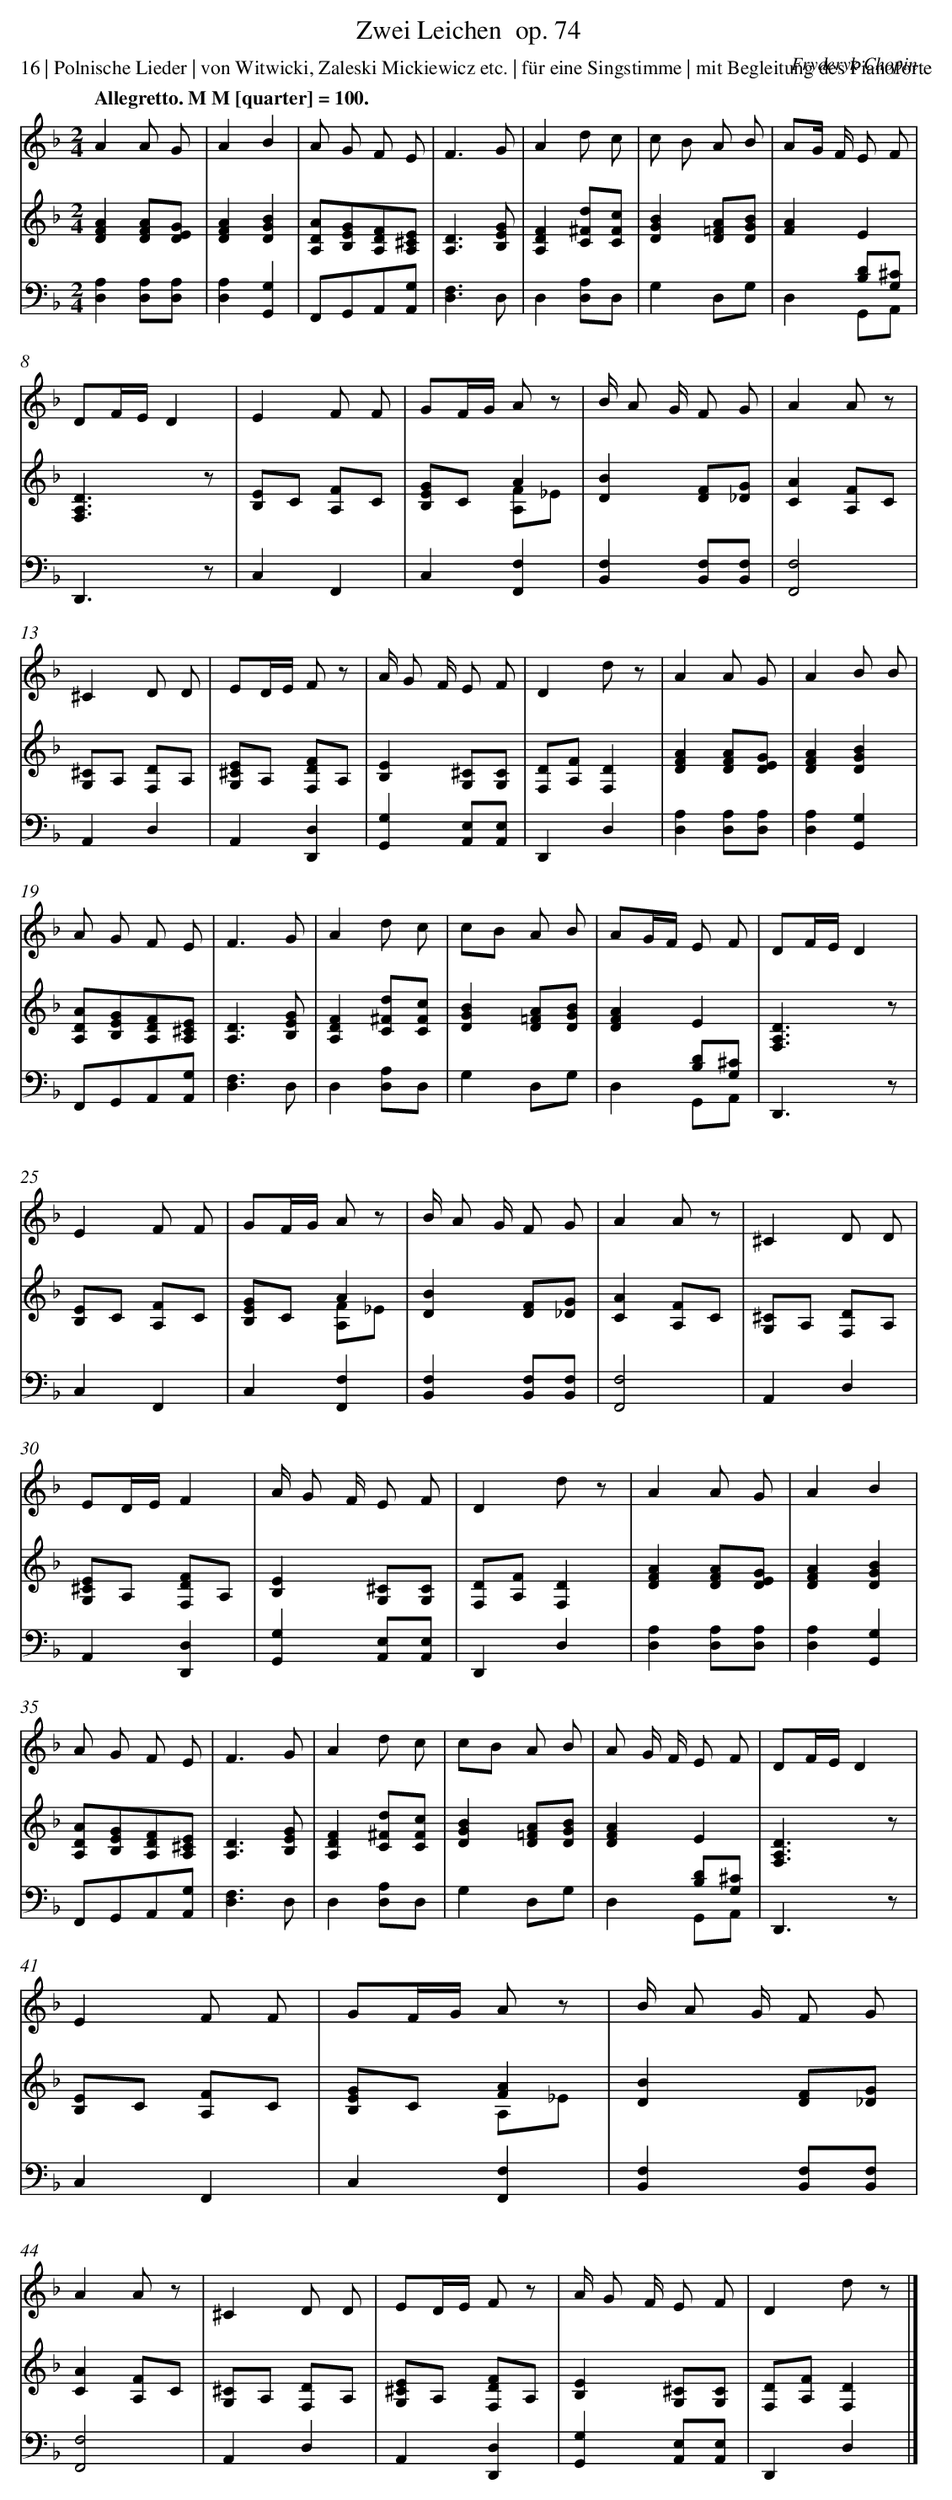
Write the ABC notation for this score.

X:1
T: Zwei Leichen	 op. 74
C: Fryderyk Chopin
L: 1/8
M: 2/4
P: 16 | Polnische Lieder | von Witwicki, Zaleski Mickiewicz etc. | für eine Singstimme | mit Begleitung des Pianoforte
Q: "Allegretto. M M [quarter] = 100."
V: 1 clef=treble
V: 2 clef=treble
V: 3 clef=bass
K: F
[V:1] A2A G |
[V:2] [A2F2D2][AFD][GED] |
[V:3] [A,2D,2][A,D,][A,D,] |
[V:1] A2B2 |
[V:2] [A2F2D2][B2G2D2] |
[V:3] [A,2D,2][G,2G,,2] |
[V:1] A G F E |
[V:2] [ADA,][GEB,][FDA,][E^CA,] |
[V:3] F,,G,,A,,[G,A,,] |
[V:1] F3G |
[V:2] [D3A,3][GEB,] |
[V:3] [F,3D,3]D, |
[V:1] A2d c |
[V:2] [F2D2A,2][d^FC][cFC] |
[V:3] D,2[A,D,]D, |
[V:1] c B A B |
[V:2] [B2G2D2][A=FD][BGD] |
[V:3] G,2D,G, |
[V:1] AG/ F/ E F |
[V:2] [A2F2]E2 |
[V:3] x2[DB,][^CG,] & D,2G,,A,, |
[V:1] DF/E/D2 |
[V:2] [D3A,3F,3]z |
[V:3] D,,3z |
[V:1] E2F F |
[V:2] [EB,]C [FA,]C |
[V:3] C,2F,,2 |
[V:1] GF/G/ A z |
[V:2] [GEB,]CA2 & x2[FA,]_E |
[V:3] C,2[F,2F,,2] |
[V:1] B/ A G/ F G |
[V:2] [B2D2][FD][G_D] |
[V:3] [F,2B,,2][F,B,,][F,B,,] |
[V:1] A2A z |
[V:2] [A2C2][FA,]C |
[V:3] [F,4F,,4] |
[V:1] ^C2D D |
[V:2] [^CG,]A, [DF,]A, |
[V:3] A,,2D,2 |
[V:1] ED/E/ F z |
[V:2] [E^CG,]A, [FDF,]A, |
[V:3] A,,2[D,2D,,2] |
[V:1] A/ G F/ E F |
[V:2] [E2B,2][^CG,][CG,] |
[V:3] [G,2G,,2][E,A,,][E,A,,] |
[V:1] D2d z |
[V:2] [DF,][FA,][D2F,2] |
[V:3] D,,2D,2 |
[V:1] A2A G |
[V:2] [A2F2D2][AFD][GED] |
[V:3] [A,2D,2][A,D,][A,D,] |
[V:1] A2B B |
[V:2] [A2F2D2][B2G2D2] |
[V:3] [A,2D,2][G,2G,,2] |
[V:1] A G F E |
[V:2] [ADA,][GEB,][FDA,][E^CA,] |
[V:3] F,,G,,A,,[G,A,,] |
[V:1] F3G |
[V:2] [D3A,3][GEB,] |
[V:3] [F,3D,3]D, |
[V:1] A2d c |
[V:2] [F2D2A,2][d^FC][cFC] |
[V:3] D,2[A,D,]D, |
[V:1] cB A B |
[V:2] [B2G2D2][A=FD][BGD] |
[V:3] G,2D,G, |
[V:1] AG/F/ E F |
[V:2] [A2F2D2]E2 |
[V:3] x2[DB,][^CG,] & D,2G,,A,, |
[V:1] DF/E/D2 |
[V:2] [D3A,3F,3]z |
[V:3] D,,3z |
[V:1] E2F F |
[V:2] [EB,]C [FA,]C |
[V:3] C,2F,,2 |
[V:1] GF/G/ A z |
[V:2] [GEB,]CA2 & x2[FA,]_E |
[V:3] C,2[F,2F,,2] |
[V:1] B/ A G/ F G |
[V:2] [B2D2][FD][G_D] |
[V:3] [F,2B,,2][F,B,,][F,B,,] |
[V:1] A2A z |
[V:2] [A2C2][FA,]C |
[V:3] [F,4F,,4] |
[V:1] ^C2D D |
[V:2] [^CG,]A, [DF,]A, |
[V:3] A,,2D,2 |
[V:1] ED/E/F2 |
[V:2] [E^CG,]A, [FDF,]A, |
[V:3] A,,2[D,2D,,2] |
[V:1] A/ G F/ E F |
[V:2] [E2B,2][^CG,][CG,] |
[V:3] [G,2G,,2][E,A,,][E,A,,] |
[V:1] D2d z |
[V:2] [DF,][FA,][D2F,2] |
[V:3] D,,2D,2 |
[V:1] A2A G |
[V:2] [A2F2D2][AFD][GED] |
[V:3] [A,2D,2][A,D,][A,D,] |
[V:1] A2B2 |
[V:2] [A2F2D2][B2G2D2] |
[V:3] [A,2D,2][G,2G,,2] |
[V:1] A G F E |
[V:2] [ADA,][GEB,][FDA,][E^CA,] |
[V:3] F,,G,,A,,[G,A,,] |
[V:1] F3G |
[V:2] [D3A,3][GEB,] |
[V:3] [F,3D,3]D, |
[V:1] A2d c |
[V:2] [F2D2A,2][d^FC][cFC] |
[V:3] D,2[A,D,]D, |
[V:1] cB A B |
[V:2] [B2G2D2][A=FD][BGD] |
[V:3] G,2D,G, |
[V:1] A G/ F/ E F |
[V:2] [A2F2D2]E2 |
[V:3] x2[DB,][^CG,] & D,2G,,A,, |
[V:1] DF/E/D2 |
[V:2] [D3A,3F,3]z |
[V:3] D,,3z |
[V:1] E2F F |
[V:2] [EB,]C [FA,]C |
[V:3] C,2F,,2 |
[V:1] GF/G/ A z |
[V:2] [GEB,]C[A2F2] & x2A,_E |
[V:3] C,2[F,2F,,2] |
[V:1] B/ A G/ F G |
[V:2] [B2D2][FD][G_D] |
[V:3] [F,2B,,2][F,B,,][F,B,,] |
[V:1] A2A z |
[V:2] [A2C2][FA,]C |
[V:3] [F,4F,,4] |
[V:1] ^C2D D |
[V:2] [^CG,]A, [DF,]A, |
[V:3] A,,2D,2 |
[V:1] ED/E/ F z |
[V:2] [E^CG,]A, [FDF,]A, |
[V:3] A,,2[D,2D,,2] |
[V:1] A/ G F/ E F |
[V:2] [E2B,2][^CG,][CG,] |
[V:3] [G,2G,,2][E,A,,][E,A,,] |
[V:1] D2d z |]
[V:2] [DF,][FA,][D2F,2] |]
[V:3] D,,2D,2 |]
